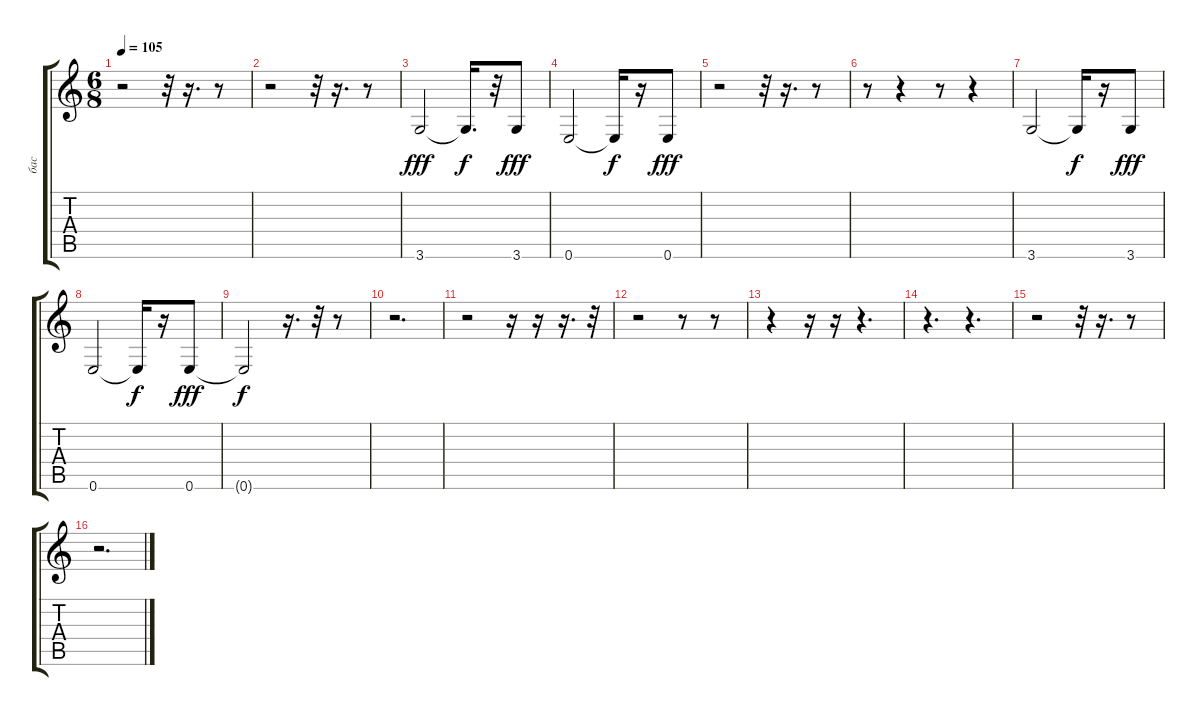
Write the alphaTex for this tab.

\track ("бас" "бас") {instrument electricguitarjazz}
\staff {score tabs}
\tuning (E4 B3 G3 D3 A2 E2) {hide}
\ts (6 8)
\tempo 105
\clef g2
\ks c
r.2{dy fff} r.32 r.16{d} r.8 |
r.2 r.32 r.16{d} r.8 |
3.6.2 3.6{t}.16{d dy f} r.32 3.6.8{dy fff} |
0.6.2 0.6{t}.16{dy f} r.16 0.6.8{dy fff} |
r.2 r.32 r.16{d} r.8 |
r.8 r.4 r.8 r.4 |
3.6.2 3.6{t}.16{dy f} r.16 3.6.8{dy fff} |
0.6.2 0.6{t}.16{dy f} r.16 0.6.8{dy fff} |
0.6{t}.2{dy f} r.16{d} r.32 r.8 |
r.2{d} |
r.2 r.16 r.16 r.16{d} r.32 |
r.2 r.8 r.8 |
r.4 r.16 r.16 r.4{d} |
r.4{d} r.4{d} |
r.2 r.32 r.16{d} r.8 |
r.2{d}
